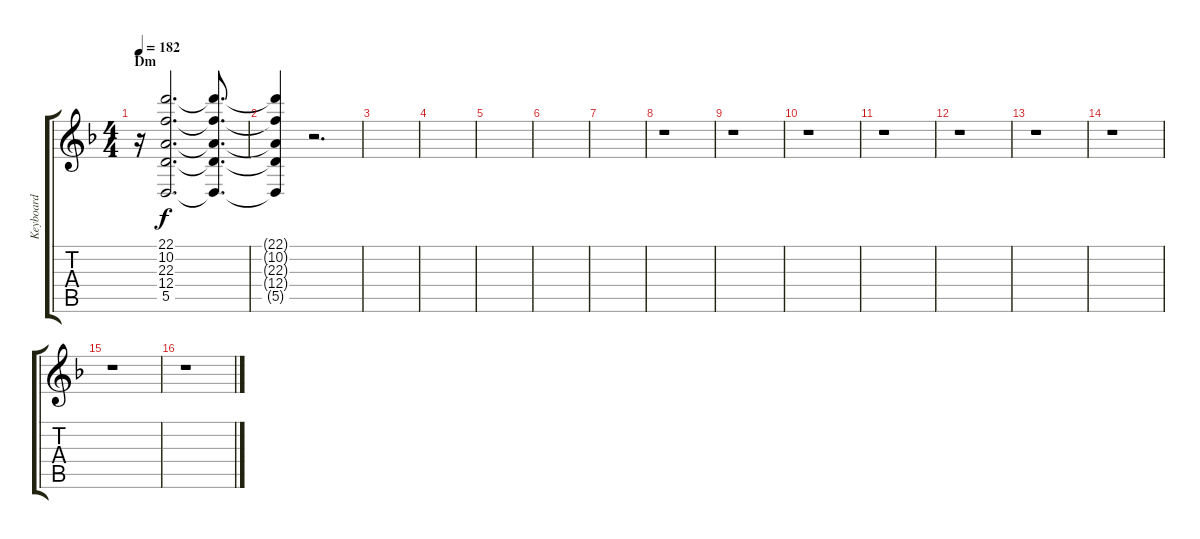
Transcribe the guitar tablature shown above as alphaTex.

\track ("Keyboard" "Keyboard") {instrument lead1square}
\staff {score tabs}
\tuning (E4 B3 G3 D3 A2 E2) {hide}
\ts (4 4)
\section ("" "Dm")
\tempo 182
\clef g2
\ks dminor
r.16{dy f volume 0 instrument lead1square} (22.1 10.2 22.3 12.4 5.5).2{d volume 16 instrument stringensemble1} (22.1{t} 10.2{t} 22.3{t} 12.4{t} 5.5{t}).8{d} |
(22.1{t} 10.2{t} 22.3{t} 12.4{t} 5.5{t}).4 r.2{d} |
|
|
|
|
|
r.1 |
r.1 |
r.1 |
r.1 |
r.1 |
r.1 |
r.1 |
r.1 |
r.1
